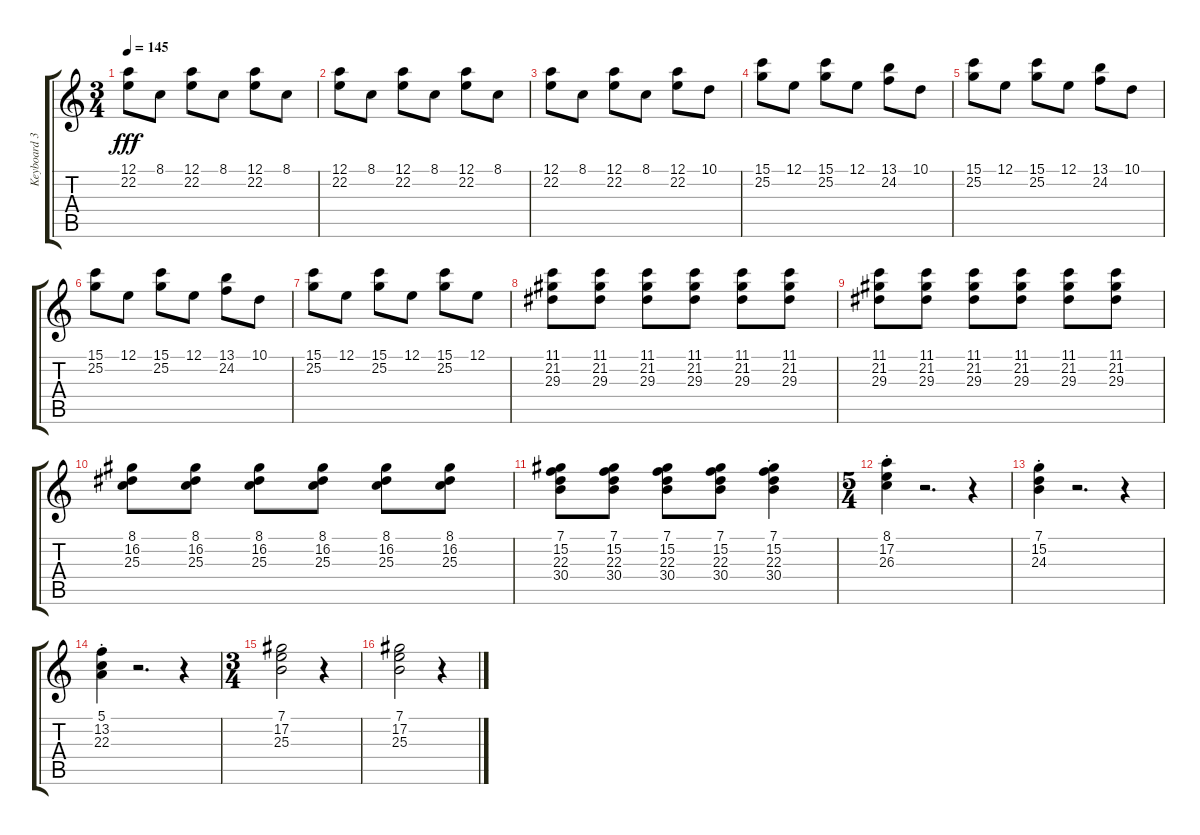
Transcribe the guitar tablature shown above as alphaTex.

\track ("Keyboard 3" "Keyboard 3") {instrument stringensemble1}
\staff {score tabs}
\tuning (E4 B3 G3 D3 A2 E2) {hide}
\ts (3 4)
\tempo 145
\clef g2
\ks c
(12.1 22.2).8{dy fff} 8.1.8 (12.1 22.2).8 8.1.8 (12.1 22.2).8 8.1.8 |
(12.1 22.2).8 8.1.8 (12.1 22.2).8 8.1.8 (12.1 22.2).8 8.1.8 |
(12.1 22.2).8 8.1.8 (12.1 22.2).8 8.1.8 (12.1 22.2).8 10.1.8 |
(15.1 25.2).8 12.1.8 (15.1 25.2).8 12.1.8 (13.1 24.2).8 10.1.8 |
(15.1 25.2).8 12.1.8 (15.1 25.2).8 12.1.8 (13.1 24.2).8 10.1.8 |
(15.1 25.2).8 12.1.8 (15.1 25.2).8 12.1.8 (13.1 24.2).8 10.1.8 |
(15.1 25.2).8 12.1.8 (15.1 25.2).8 12.1.8 (15.1 25.2).8 12.1.8 |
(11.1 21.2 29.3).8 (11.1 21.2 29.3).8 (11.1 21.2 29.3).8 (11.1 21.2 29.3).8 (11.1 21.2 29.3).8 (11.1 21.2 29.3).8 |
(11.1 21.2 29.3).8 (11.1 21.2 29.3).8 (11.1 21.2 29.3).8 (11.1 21.2 29.3).8 (11.1 21.2 29.3).8 (11.1 21.2 29.3).8 |
(8.1 16.2 25.3).8 (8.1 16.2 25.3).8 (8.1 16.2 25.3).8 (8.1 16.2 25.3).8 (8.1 16.2 25.3).8 (8.1 16.2 25.3).8 |
(7.1 15.2 22.3 30.4).8 (7.1 15.2 22.3 30.4).8 (7.1 15.2 22.3 30.4).8 (7.1 15.2 22.3 30.4).8 (7.1 15.2 22.3 30.4{st}).4 |
\ts (5 4)
(8.1 17.2 26.3{st}).4 r.2{d} r.4 |
(7.1 15.2 24.3{st}).4 r.2{d} r.4 |
(5.1 13.2 22.3{st}).4 r.2{d} r.4 |
\ts (3 4)
(7.1 17.2 25.3).2 r.4 |
(7.1 17.2 25.3).2 r.4
